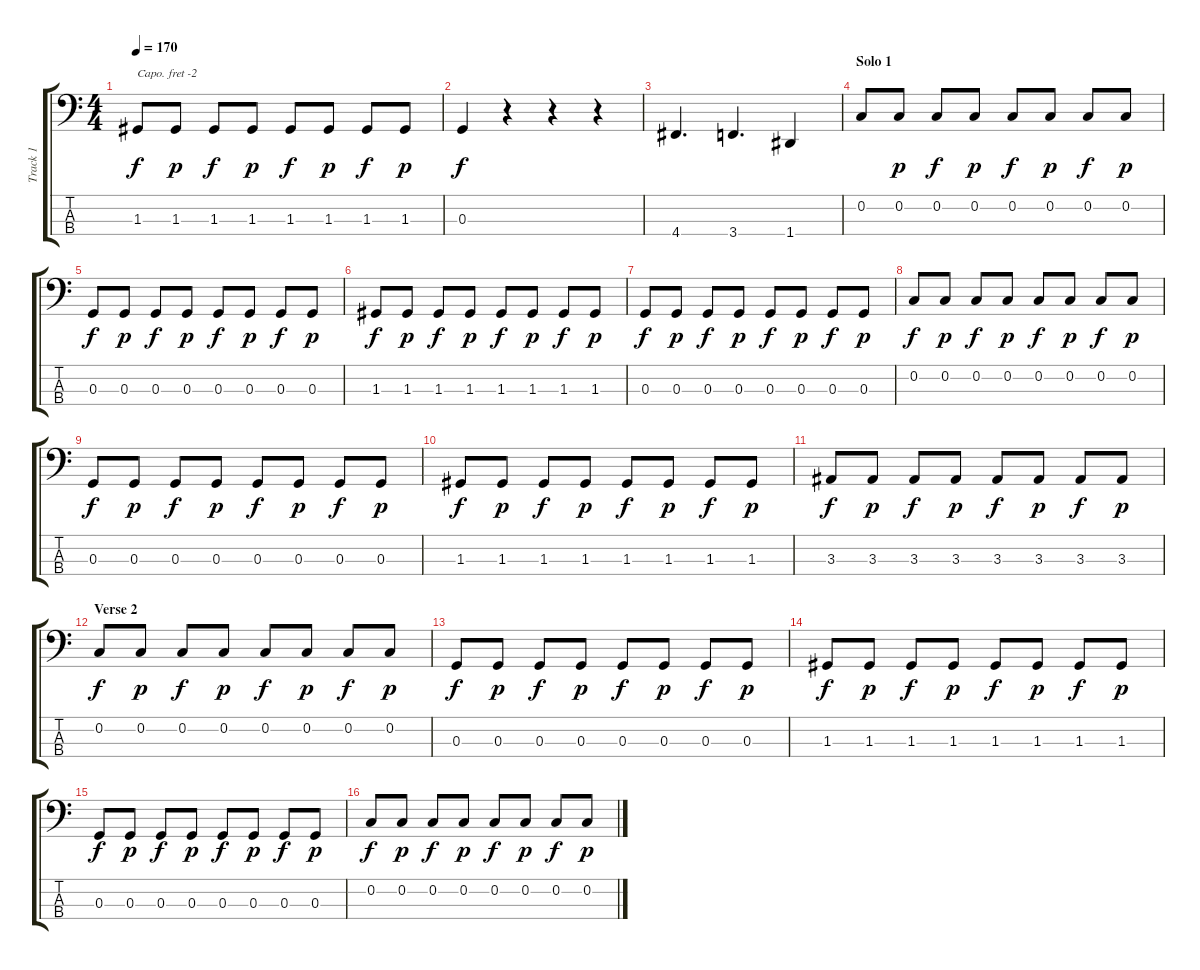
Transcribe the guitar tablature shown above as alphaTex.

\track ("Track 1" "Track 1") {instrument electricbasspick}
\staff {score tabs}
\capo -2
\tuning (G2 D2 A1 E1) {hide}
\ts (4 4)
\tempo 170
\clef f4
\ks c
1.3.8{dy f} 1.3.8{dy p} 1.3.8{dy f} 1.3.8{dy p} 1.3.8{dy f} 1.3.8{dy p} 1.3.8{dy f} 1.3.8{dy p} |
0.3.4{dy f} r.4 r.4 r.4 |
4.4.4{d} 3.4.4{d} 1.4.4 |
\section ("" "Solo 1")
0.2.8 0.2.8{dy p} 0.2.8{dy f} 0.2.8{dy p} 0.2.8{dy f} 0.2.8{dy p} 0.2.8{dy f} 0.2.8{dy p} |
0.3.8{dy f} 0.3.8{dy p} 0.3.8{dy f} 0.3.8{dy p} 0.3.8{dy f} 0.3.8{dy p} 0.3.8{dy f} 0.3.8{dy p} |
1.3.8{dy f} 1.3.8{dy p} 1.3.8{dy f} 1.3.8{dy p} 1.3.8{dy f} 1.3.8{dy p} 1.3.8{dy f} 1.3.8{dy p} |
0.3.8{dy f} 0.3.8{dy p} 0.3.8{dy f} 0.3.8{dy p} 0.3.8{dy f} 0.3.8{dy p} 0.3.8{dy f} 0.3.8{dy p} |
0.2.8{dy f} 0.2.8{dy p} 0.2.8{dy f} 0.2.8{dy p} 0.2.8{dy f} 0.2.8{dy p} 0.2.8{dy f} 0.2.8{dy p} |
0.3.8{dy f} 0.3.8{dy p} 0.3.8{dy f} 0.3.8{dy p} 0.3.8{dy f} 0.3.8{dy p} 0.3.8{dy f} 0.3.8{dy p} |
1.3.8{dy f} 1.3.8{dy p} 1.3.8{dy f} 1.3.8{dy p} 1.3.8{dy f} 1.3.8{dy p} 1.3.8{dy f} 1.3.8{dy p} |
3.3.8{dy f} 3.3.8{dy p} 3.3.8{dy f} 3.3.8{dy p} 3.3.8{dy f} 3.3.8{dy p} 3.3.8{dy f} 3.3.8{dy p} |
\section ("" "Verse 2")
0.2.8{dy f} 0.2.8{dy p} 0.2.8{dy f} 0.2.8{dy p} 0.2.8{dy f} 0.2.8{dy p} 0.2.8{dy f} 0.2.8{dy p} |
0.3.8{dy f} 0.3.8{dy p} 0.3.8{dy f} 0.3.8{dy p} 0.3.8{dy f} 0.3.8{dy p} 0.3.8{dy f} 0.3.8{dy p} |
1.3.8{dy f} 1.3.8{dy p} 1.3.8{dy f} 1.3.8{dy p} 1.3.8{dy f} 1.3.8{dy p} 1.3.8{dy f} 1.3.8{dy p} |
0.3.8{dy f} 0.3.8{dy p} 0.3.8{dy f} 0.3.8{dy p} 0.3.8{dy f} 0.3.8{dy p} 0.3.8{dy f} 0.3.8{dy p} |
0.2.8{dy f} 0.2.8{dy p} 0.2.8{dy f} 0.2.8{dy p} 0.2.8{dy f} 0.2.8{dy p} 0.2.8{dy f} 0.2.8{dy p}
